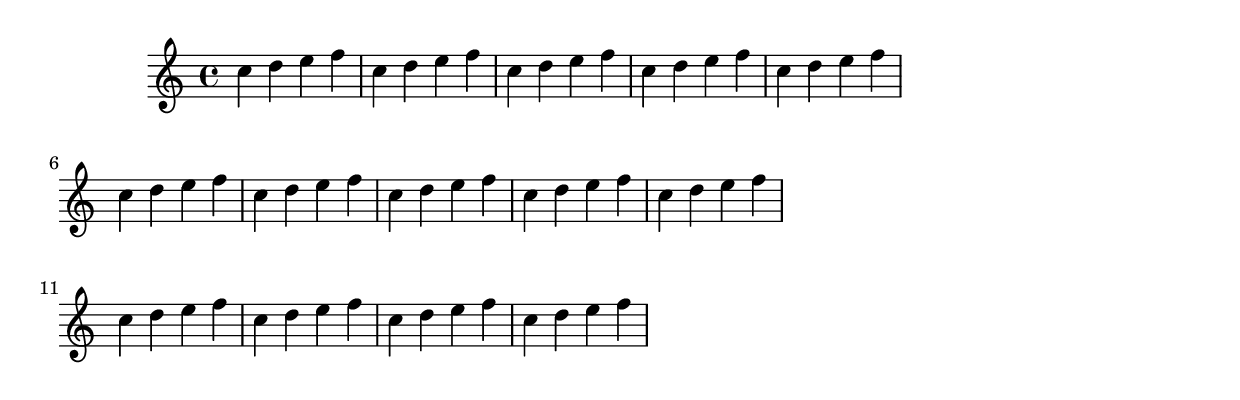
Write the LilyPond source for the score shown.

%% Do not edit this file; it is auto-generated from LSR http://lsr.dsi.unimi.it
%% This file is in the public domain.
\version "2.11.62"

\header {
  lsrtags = "keyboards"

  texidoces = "
Los símbolos específicos de acordeón discanto se escriben mediante
@code{\\markup}.  Se puede trucar la colocación vertical de los
símbolos modificando los argumentos de @code{\\raise}.

"
  doctitlees = "Símbolos de acordeón discanto"
  
  doctitlede = "Symbole für Akkordeon-Diskantregister"
  texidocde = "
Diskantregister für Akkordeon können mit @code{\\markup} dargestellt werden.
Die vertikale Position der einzelnen Elemente werden mit @code{\\raise}
angepasst.
"

  texidoc = "
Accordion discant-specific symbols are added using @code{\\markup}. The
vertical placement of the symbols can be tweaked by changing the
@code{\\raise} arguments.



"
  doctitle = "Accordion-discant symbols"
} % begin verbatim

discant = \markup {
  \musicglyph #"accordion.accDiscant"
}
dot = \markup {
  \musicglyph #"accordion.accDot"
}

\layout { ragged-right = ##t }

% 16 voets register
accBasson = ^\markup {
  \combine
  \discant
  \raise #0.5 \dot
}

% een korig 8 en 16 voets register
accBandon = ^\markup {
  \combine
    \discant
    \combine
      \raise #0.5 \dot
      \raise #1.5 \dot
}

accVCello = ^\markup {
  \combine
    \discant
    \combine
      \raise #0.5 \dot
      \combine
        \raise #1.5 \dot
        \translate #'(1 . 0) \raise #1.5 \dot
}

% 4-8-16 voets register
accHarmon = ^\markup {
  \combine
    \discant
    \combine
      \raise #0.5 \dot
      \combine
        \raise #1.5 \dot
        \raise #2.5 \dot
}

accTrombon = ^\markup {
  \combine
    \discant
    \combine
      \raise #0.5 \dot
      \combine
        \raise #1.5 \dot
        \combine
          \translate #'(1 . 0) \raise #1.5 \dot
          \translate #'(-1 . 0) \raise #1.5 \dot
}

% eenkorig 4 en 16 voets register
accOrgan = ^\markup {
  \combine
    \discant
    \combine
      \raise #0.5 \dot
      \raise #2.5 \dot
}

accMaster = ^\markup {
  \combine
    \discant
    \combine
      \raise #0.5 \dot
      \combine
        \raise #1.5 \dot
        \combine
          \translate #'(1 . 0) \raise #1.5 \dot
          \combine
            \translate #'(-1 . 0) \raise #1.5 \dot
            \raise #2.5 \dot
}

accAccord = ^\markup {
  \combine
    \discant
    \combine
      \raise #1.5 \dot
      \combine
        \translate #'(1 . 0) \raise #1.5 \dot
        \combine
          \translate #'(-1 . 0) \raise #1.5 \dot
          \raise #2.5 \dot
}

accMusette = ^\markup {
  \combine
    \discant
    \combine
      \raise #1.5 \dot
      \combine
        \translate #'(1 . 0) \raise #1.5 \dot
        \translate #'(-1 . 0) \raise #1.5 \dot
}

accCeleste = ^\markup {
  \combine
    \discant
    \combine
      \raise #1.5 \dot
      \translate #'(-1 . 0) \raise #1.5 \dot
}

accOboe = ^\markup {
  \combine
    \discant
    \combine
      \raise #1.5 \dot
      \raise #2.5 \dot
}

accClarin = ^\markup {
  \combine
    \discant
    \raise #1.5 \dot
}

accPiccolo = ^\markup {
    \combine
       \discant 
       \raise #2.5 \dot
}

accViolin = ^\markup {
  \combine
    \discant
    \combine
      \raise #1.5 \dot
      \combine
        \translate #'(1 . 0) \raise #1.5 \dot
        \raise #2.5 \dot
}

\relative c'' {
  c4 d\accBasson e f
  c4 d\accBandon e f
  c4 d\accVCello e f
  c4 d\accHarmon e f
  c4 d\accTrombon e f
  \break
  c4 d\accOrgan e f
  c4 d\accMaster e f
  c4 d\accAccord e f
  c4 d\accMusette e f
  c4 d\accCeleste e f
  \break
  c4 d\accOboe e f
  c4 d\accClarin e f
  c4 d\accPiccolo e f
  c4 d\accViolin e f
}
